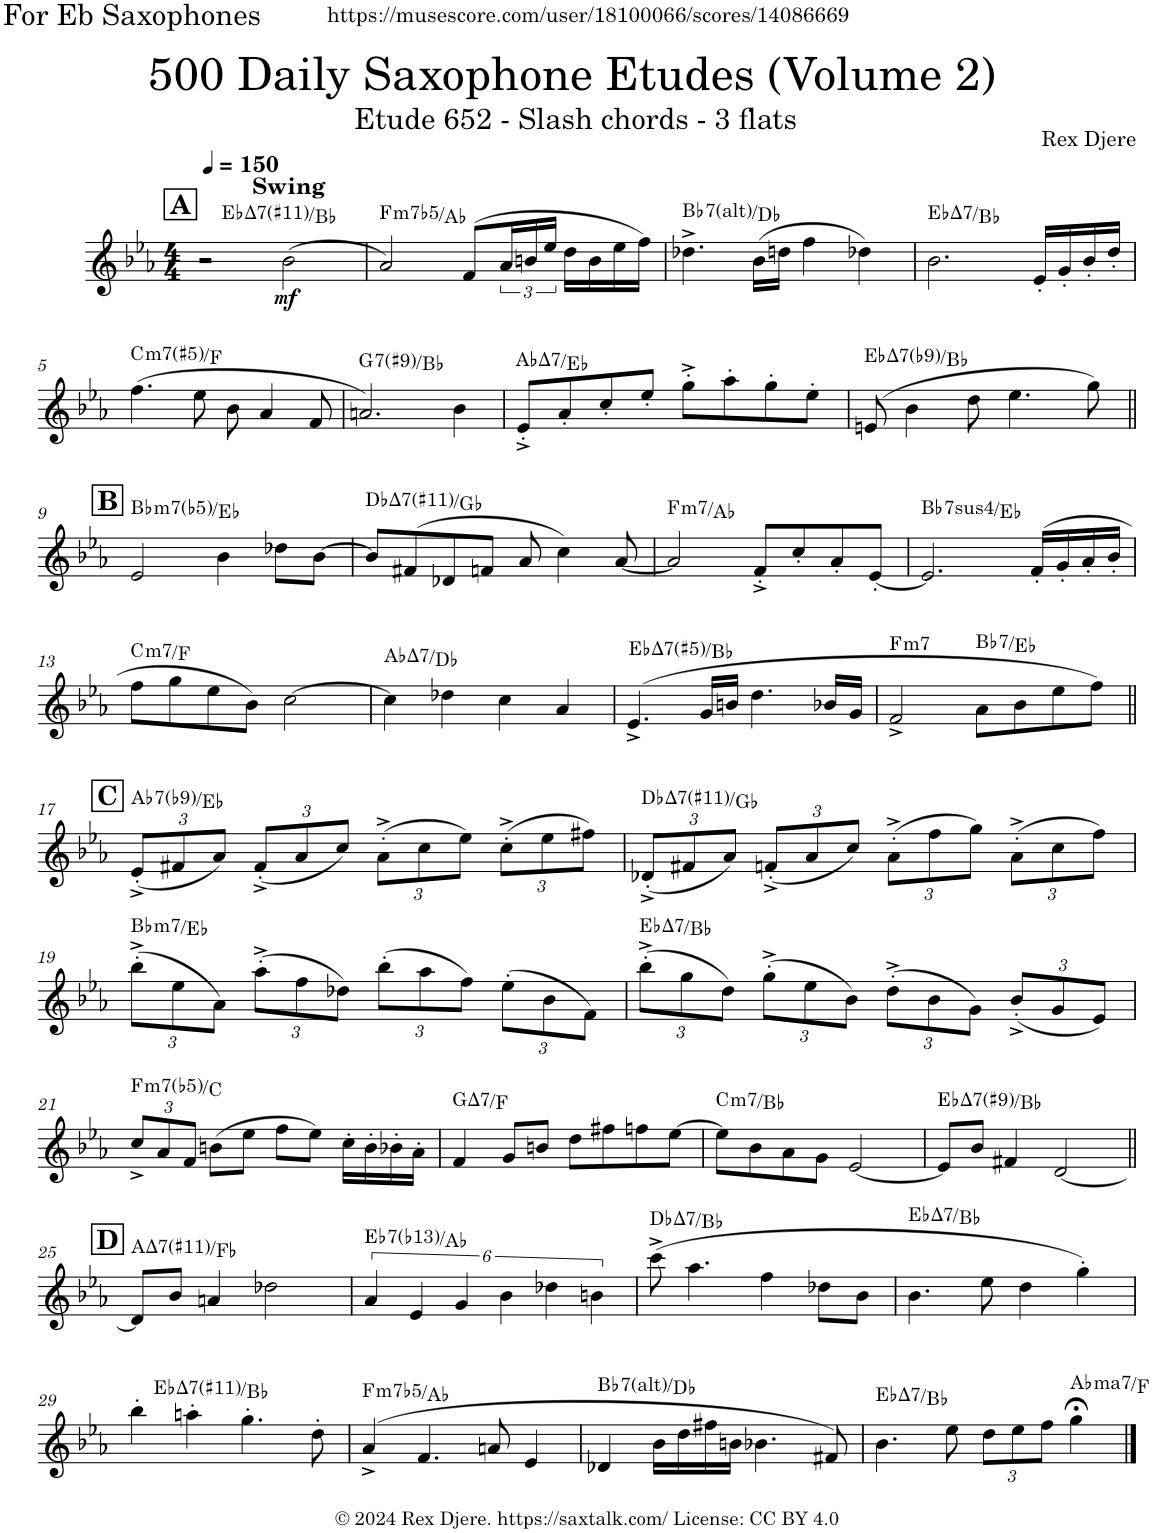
**kern	**dynam	**harte
*part1	*part1	*part1
*staff1	*staff1	*
*I"Alto Saxophone	*	*
*I'A. Sax.	*	*
*clefG2	*	*
*Trd5c9	*	*
*k[b-e-a-]	*	*
*M4/4	*	*
*MM150	*	*
!!LO:REH:place=s1:a:B:cj:fs=14:t=A
=1	=1	=1
!LO:TX:a:B:t=Swing	!	!LO:H:kt=7
2r	.	Eb:maj7(#11)/5
!	!LO:DY:b	!
(2b-\	mf	.
=2	=2	=2
!	!	!LO:H:kt=m7b5
2a-/)	.	F:hdim7/b3
(>8f/L	.	.
24a-/L	.	.
24bn/	.	.
24ee-/JJ	.	.
16dd\LL	.	.
16b\	.	.
16ee-\	.	.
16ff\JJ)	.	.
=3	=3	=3
!	!	!LO:H:kt=7
4.dd-X^\	.	Bb:(3,b5,#5,b7,b9,#9)/b3
(16b-\LL	.	.
16ddn\JJ	.	.
4ff\	.	.
4dd-X\)	.	.
=4	=4	=4
!	!	!LO:H:kt=7
2.b-\	.	Eb:maj7/5
16e-'/LL	.	.
16g'/	.	.
16b-'/	.	.
16dd'/JJ	.	.
!!LO:LB:g=z
=5	=5	=5
!	!	!LO:H:kt=m7
(4.ff\	.	C:(b3,#5,b7)/4
8ee-\	.	.
8b-\	.	.
4a-/	.	.
8f/	.	.
=6	=6	=6
!	!	!LO:H:kt=7
2.an/)	.	G:7(#9)/b3
4b-\	.	.
=7	=7	=7
!	!	!LO:H:kt=7
8e-'^/L	.	Ab:maj7/5
8a-'/	.	.
8cc'/	.	.
8ee-'/J	.	.
8gg'^\L	.	.
8aa-'\	.	.
8gg'\	.	.
8ee-'\J	.	.
=8	=8	=8
!	!	!LO:H:kt=7
(8en/	.	Eb:maj7(b9)/5
4b-\	.	.
8dd\	.	.
4.ee-\	.	.
8gg\)	.	.
!!LO:LB:g=z
!!LO:REH:place=s1:a:B:cj:fs=14:t=B
=9||	=9||	=9||
!	!	!LO:H:kt=m7(b5)
2e-/	.	Bb:hdim7/4
4b-\	.	.
8dd-X\L	.	.
[8b-\J	.	.
=10	=10	=10
!	!	!LO:H:kt=7
8b-/L]	.	Db:maj7(#11)/4
(8f#X/	.	.
8d-X/	.	.
8fn/J	.	.
8a-/	.	.
4cc\)	.	.
[8a-/	.	.
=11	=11	=11
!	!	!LO:H:kt=m7
2a-/]	.	F:min7/b3
8f^'/L	.	.
8cc'/	.	.
8a-'/	.	.
[8e-'/J	.	.
=12	=12	=12
!	!	!LO:H:kt=74
2.e-/]	.	Bb:sus4(7)/4
(16f'/LL	.	.
16g'/	.	.
16a-'/	.	.
16b-'/JJ	.	.
!!LO:LB:g=z
=13	=13	=13
!	!	!LO:H:kt=m7
8ff\L	.	C:min7/4
8gg\	.	.
8ee-\	.	.
8b-\J)	.	.
[2cc\	.	.
=14	=14	=14
!	!	!LO:H:kt=7
4cc\]	.	Ab:maj7/4
4dd-X\	.	.
4cc\	.	.
4a-/	.	.
=15	=15	=15
!	!	!LO:H:kt=7
(4.e-^/	.	Eb:(3,#5,7)/5
16g/LL	.	.
16bn/JJ	.	.
4.dd\	.	.
16b-X/LL	.	.
16g/JJ	.	.
=16	=16	=16
!	!	!LO:H:kt=m7
2f^/	.	F:min7
!	!	!LO:H:kt=7
8a-\L	.	Bb:7/4
8b-\	.	.
8ee-\	.	.
8ff\J)	.	.
!!LO:LB:g=z
!!LO:REH:place=s1:a:B:cj:fs=14:t=C
=17||	=17||	=17||
*Xbrackettup	*	*
!	!	!LO:H:kt=7
(12e-'^/L	.	Ab:7(b9)/5
12f#X/	.	.
12a-/J)	.	.
(12f#'^/L	.	.
12a-/	.	.
12cc/J)	.	.
(12a-'^\L	.	.
12cc\	.	.
12ee-\J)	.	.
(12cc'^\L	.	.
12ee-\	.	.
12ff#X\J)	.	.
=18	=18	=18
!	!	!LO:H:kt=7
(12d-X'^/L	.	Db:maj7(#11)/4
12f#X/	.	.
12a-/J)	.	.
(12fn'^/L	.	.
12a-/	.	.
12cc/J)	.	.
(12a-'^\L	.	.
12ff\	.	.
12gg\J)	.	.
(12a-'^\L	.	.
12cc\	.	.
12ff\J)	.	.
!!LO:LB:g=z
=19	=19	=19
!	!	!LO:H:kt=m7
(12bb-'^\L	.	Bb:min7/4
12ee-\	.	.
12a-\J)	.	.
(12aa-'^\L	.	.
12ff\	.	.
12dd-X\J)	.	.
(12bb-'\L	.	.
12aa-\	.	.
12ff\J)	.	.
(12ee-'\L	.	.
12b-\	.	.
12f\J)	.	.
=20	=20	=20
!	!	!LO:H:kt=7
(12bb-'^\L	.	Eb:maj7/5
12gg\	.	.
12dd\J)	.	.
(12gg'^\L	.	.
12ee-\	.	.
12b-\J)	.	.
(12dd'^\L	.	.
12b-\	.	.
12g\J)	.	.
(12b-'^/L	.	.
12g/	.	.
12e-/J)	.	.
!!LO:LB:g=z
=21	=21	=21
!	!	!LO:H:kt=m7(b5)
12cc^/L	.	F:hdim7/5
12a-/	.	.
12f/J	.	.
(8bn\L	.	.
8ee-\J	.	.
8ff\L	.	.
8ee-\J)	.	.
16cc'\LL	.	.
16b'\	.	.
16b-X'\	.	.
16a-'\JJ	.	.
=22	=22	=22
!	!	!LO:H:kt=7
4f/	.	G:maj7/b7
8g/L	.	.
8bn/J	.	.
8dd\L	.	.
8ff#X\	.	.
8ffn\	.	.
[8ee-\J	.	.
=23	=23	=23
!	!	!LO:H:kt=m7
8ee-\L]	.	C:min7/b7
8b-\	.	.
8a-\	.	.
8g\J	.	.
[2e-/	.	.
=24	=24	=24
!	!	!LO:H:kt=7
8e-/L]	.	Eb:maj7(#9)/5
8b-/J	.	.
4f#X/	.	.
[2d/	.	.
!!LO:LB:g=z
!!LO:REH:place=s1:a:B:cj:fs=14:t=D
=25||	=25||	=25||
!	!	!LO:H:kt=7
8d/L]	.	A:maj7(#11)/bb6
8b-/J	.	.
4an/	.	.
2dd-X\	.	.
=26	=26	=26
*brackettup	*	*
!	!	!LO:H:kt=7
6a-/	.	Eb:7(b13)/4
6e-/	.	.
6g/	.	.
6b-\	.	.
6dd-X\	.	.
6bn\	.	.
=27	=27	=27
!	!	!LO:H:kt=7
(8ccc^\	.	Db:maj7/6
4.aa-\	.	.
4ff\	.	.
8dd-X\L	.	.
8b-\J	.	.
=28	=28	=28
!	!	!LO:H:kt=7
4.b-\	.	Eb:maj7/5
8ee-\	.	.
4dd\	.	.
4gg'\)	.	.
!!LO:LB:g=z
=29	=29	=29
!	!	!LO:H:kt=7
4bb-'\	.	Eb:maj7(#11)/5
4aan'\	.	.
4.gg'\	.	.
8dd'\	.	.
=30	=30	=30
!	!	!LO:H:kt=m7b5
(4a-^/	.	F:hdim7/b3
4.f/	.	.
8an/	.	.
4e-/	.	.
=31	=31	=31
!	!	!LO:H:kt=7
4d-X/	.	Bb:(3,b5,#5,b7,b9,#9)/b3
16b-\LL	.	.
16dd\	.	.
16ff#X\	.	.
16bn\JJ	.	.
4.b-X\	.	.
8f#X/)	.	.
=32	=32	=32
!	!	!LO:H:kt=7
4.b-\	.	Eb:maj7/5
8ee-\	.	.
*Xbrackettup	*	*
12dd\L	.	.
12ee-\	.	.
12ff\J	.	.
!	!	!LO:H:kt=ma7
4gg;<\	.	Ab:maj7/6
==	==	==
*-	*-	*-
